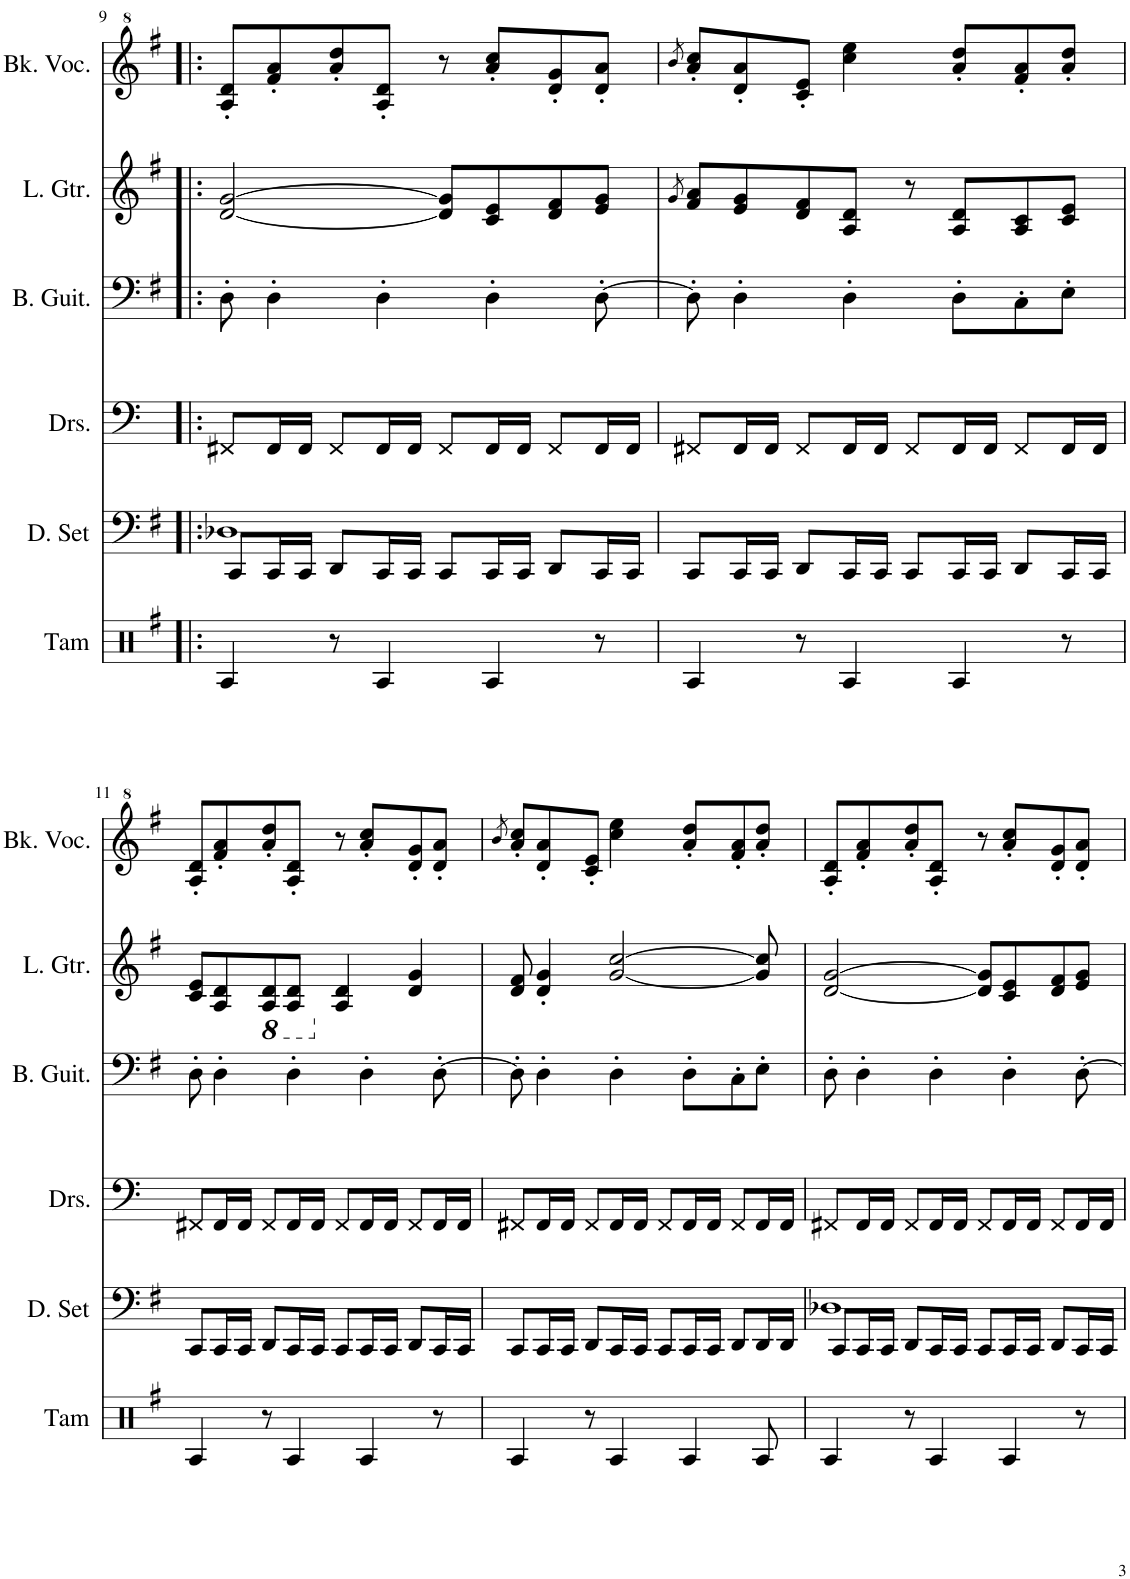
**kern	**kern	**kern	**kern	**kern	**kern
*part6	*part5	*part4	*part3	*part2	*part1
*staff6	*staff5	*staff4	*staff3	*staff2	*staff1
*I"タムタム	*I"ドラムセット	*I"Drumset	*I"Bass Guitar	*I"Lead Guitar	*I"Backing Vocals
*	*	*I'Drs.	*I'B. Guit.	*I'L. Gtr.	*I'Bk. Voc.
!!LO:PB:g=z
*clefX	*clefF4	*clefF4	*clefF4	*clefG2	*clefG^2
*	*	*	*Trd7c12	*Trd4c7	*
*k[f#]	*k[f#]	*k[]	*k[f#]	*k[f#]	*k[f#]
*M4/4	*M4/4	*M4/4	*M4/4	*M4/4	*M4/4
=9!|:	=9!|:	=9!|:	=9!|:	=9!|:	=9!|:
*	*^	*	*	*	*
4A/	8CC/L	1D-X	8FF#X/L	8D'\	[2d/ [2g/	8a/' 8dd/'L
.	16CC/L	.	16FF#/L	4D'\	.	8ff#/' 8aa/'
.	16CC/JJ	.	16FF#/JJ	.	.	.
8r	8DD/L	.	8FF#/L	.	.	8aa/' 8ddd/'
4A/	16CC/L	.	16FF#/L	4D'\	.	8a/' 8dd/'J
.	16CC/JJ	.	16FF#/JJ	.	.	.
.	8CC/L	.	8FF#/L	.	8d/] 8g/]L	8r
4A/	16CC/L	.	16FF#/L	4D'\	8c/ 8e/	8aa/' 8ccc/'L
.	16CC/JJ	.	16FF#/JJ	.	.	.
.	8DD/L	.	8FF#/L	.	8d/ 8f#/	8dd/' 8gg/'
8r	16CC/L	.	16FF#/L	[8D'\	8e/ 8g/J	8dd/' 8aa/'J
.	16CC/JJ	.	16FF#/JJ	.	.	.
*	*v	*v	*	*	*	*
=10	=10	=10	=10	=10	=10
.	.	.	.	8qg/	8qbb/
4A/	8CC/L	8FF#X/L	8D'\]	8f#/ 8a/L	8aa/' 8ccc/'L
.	16CC/L	16FF#/L	4D'\	8e/ 8g/	8dd/' 8aa/'
.	16CC/JJ	16FF#/JJ	.	.	.
8r	8DD/L	8FF#/L	.	8d/ 8f#/	8cc/' 8ee/'J
4A/	16CC/L	16FF#/L	4D'\	8A/ 8d/J	4ccc\ 4eee\
.	16CC/JJ	16FF#/JJ	.	.	.
.	8CC/L	8FF#/L	.	8r	.
4A/	16CC/L	16FF#/L	8D'\L	8A/ 8d/L	8aa/' 8ddd/'L
.	16CC/JJ	16FF#/JJ	.	.	.
.	8DD/L	8FF#/L	8C'\	8A/ 8c/	8ff#/' 8aa/'
8r	16CC/L	16FF#/L	8E'\J	8c/ 8e/J	8aa/' 8ddd/'J
.	16CC/JJ	16FF#/JJ	.	.	.
!!LO:LB:g=z
=11	=11	=11	=11	=11	=11
4A/	8CC/L	8FF#X/L	8D'\	8c/ 8e/L	8a/' 8dd/'L
.	16CC/L	16FF#/L	4D'\	8A/ 8d/	8ff#/' 8aa/'
.	16CC/JJ	16FF#/JJ	.	.	.
*	*	*	*	*8ba	*
8r	8DD/L	8FF#/L	.	8AA/ 8D/	8aa/' 8ddd/'
4A/	16CC/L	16FF#/L	4D'\	8AA/ 8D/J	8a/' 8dd/'J
.	16CC/JJ	16FF#/JJ	.	.	.
*	*	*	*	*X8ba	*
.	8CC/L	8FF#/L	.	4A/ 4d/	8r
4A/	16CC/L	16FF#/L	4D'\	.	8aa/' 8ccc/'L
.	16CC/JJ	16FF#/JJ	.	.	.
.	8DD/L	8FF#/L	.	4d/ 4g/	8dd/' 8gg/'
8r	16CC/L	16FF#/L	[8D'\	.	8dd/' 8aa/'J
.	16CC/JJ	16FF#/JJ	.	.	.
=12	=12	=12	=12	=12	=12
.	.	.	.	.	8qbb/
4A/	8CC/L	8FF#X/L	8D'\]	8d/ 8f#/	8aa/' 8ccc/'L
.	16CC/L	16FF#/L	4D'\	4d/' 4g/'	8dd/' 8aa/'
.	16CC/JJ	16FF#/JJ	.	.	.
8r	8DD/L	8FF#/L	.	.	8cc/' 8ee/'J
4A/	16CC/L	16FF#/L	4D'\	[2g/ [2cc/	4ccc\ 4eee\
.	16CC/JJ	16FF#/JJ	.	.	.
.	8CC/L	8FF#/L	.	.	.
4A/	16CC/L	16FF#/L	8D'\L	.	8aa/' 8ddd/'L
.	16CC/JJ	16FF#/JJ	.	.	.
.	8DD/L	8FF#/L	8C'\	.	8ff#/' 8aa/'
8A/	16DD/L	16FF#/L	8E'\J	8g/] 8cc/]	8aa/' 8ddd/'J
.	16DD/JJ	16FF#/JJ	.	.	.
=13	=13	=13	=13	=13	=13
*	*^	*	*	*	*
4A/	8CC/L	1D-X	8FF#X/L	8D'\	[2d/ [2g/	8a/' 8dd/'L
.	16CC/L	.	16FF#/L	4D'\	.	8ff#/' 8aa/'
.	16CC/JJ	.	16FF#/JJ	.	.	.
8r	8DD/L	.	8FF#/L	.	.	8aa/' 8ddd/'
4A/	16CC/L	.	16FF#/L	4D'\	.	8a/' 8dd/'J
.	16CC/JJ	.	16FF#/JJ	.	.	.
.	8CC/L	.	8FF#/L	.	8d/] 8g/]L	8r
4A/	16CC/L	.	16FF#/L	4D'\	8c/ 8e/	8aa/' 8ccc/'L
.	16CC/JJ	.	16FF#/JJ	.	.	.
.	8DD/L	.	8FF#/L	.	8d/ 8f#/	8dd/' 8gg/'
8r	16CC/L	.	16FF#/L	[8D'\	8e/ 8g/J	8dd/' 8aa/'J
.	16CC/JJ	.	16FF#/JJ	.	.	.
*	*v	*v	*	*	*	*
=	=	=	=	=	=
*-	*-	*-	*-	*-	*-
